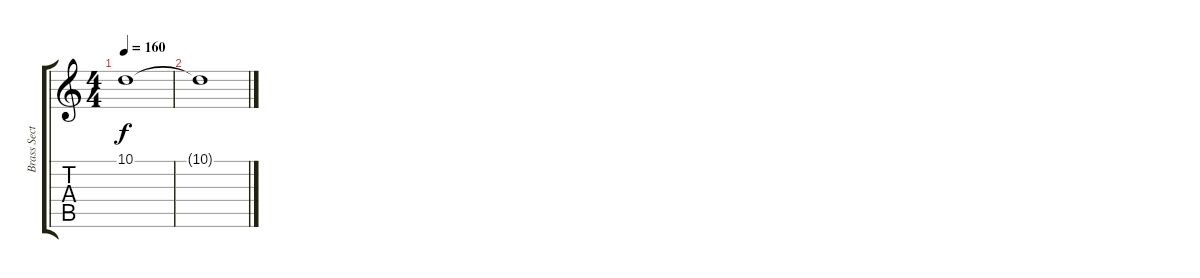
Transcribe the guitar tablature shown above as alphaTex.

\track ("Brass Section" "Brass Sect") {instrument brasssection}
\staff {score tabs}
\tuning (E4 B3 G3 D3 A2 E2) {hide}
\ts (4 4)
\tempo 160
\clef g2
\ks c
10.1.1{dy f volume 0} |
10.1{t}.1
